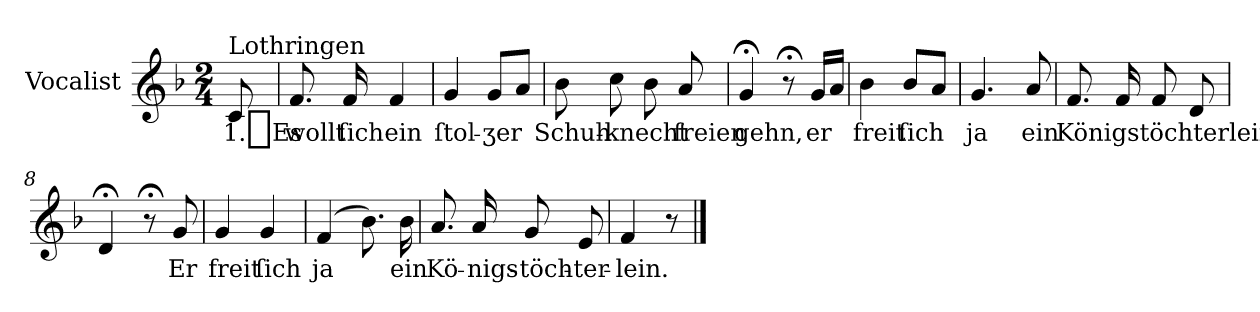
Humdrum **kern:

**kern	**text
*part1	*part1
*staff1	*staff1
*I"Vocalist	*
*k[b-]	*
*F:	*
*M2/4	*
=	=
!LO:TX:a:t=Lothringen	!
8c	1._Es
=1	=1
8.f	wollt
16f	ſich
4f	ein
=2	=2
4g	ſtol-
8gL	-ʒer
8aJ	.
=3	=3
8b-	Schuh-
8cc	-knecht
8b-	.
8a	freien
=4	=4
4g;<	gehn,
8r;<	.
16gLL	er
16aJJ	.
=5	=5
4b-	freit
8b-L	ſich
8aJ	.
=6	=6
4.g	ja
8a	ein
=7	=7
8.f	Königstöchterlein.
16f	.
8f	.
8d	.
=8	=8
4d;<	.
8r;<	.
8g	Er
=9	=9
4g	freit
4g	ſich
=10	=10
(4f	ja
8.b-)	.
16b-	ein
=11	=11
8.a	Kö-
16a	-nigs-
8g	-töch-
8e	-ter-
=12	=12
4f	-lein.
8r	.
==	==
*-	*-
